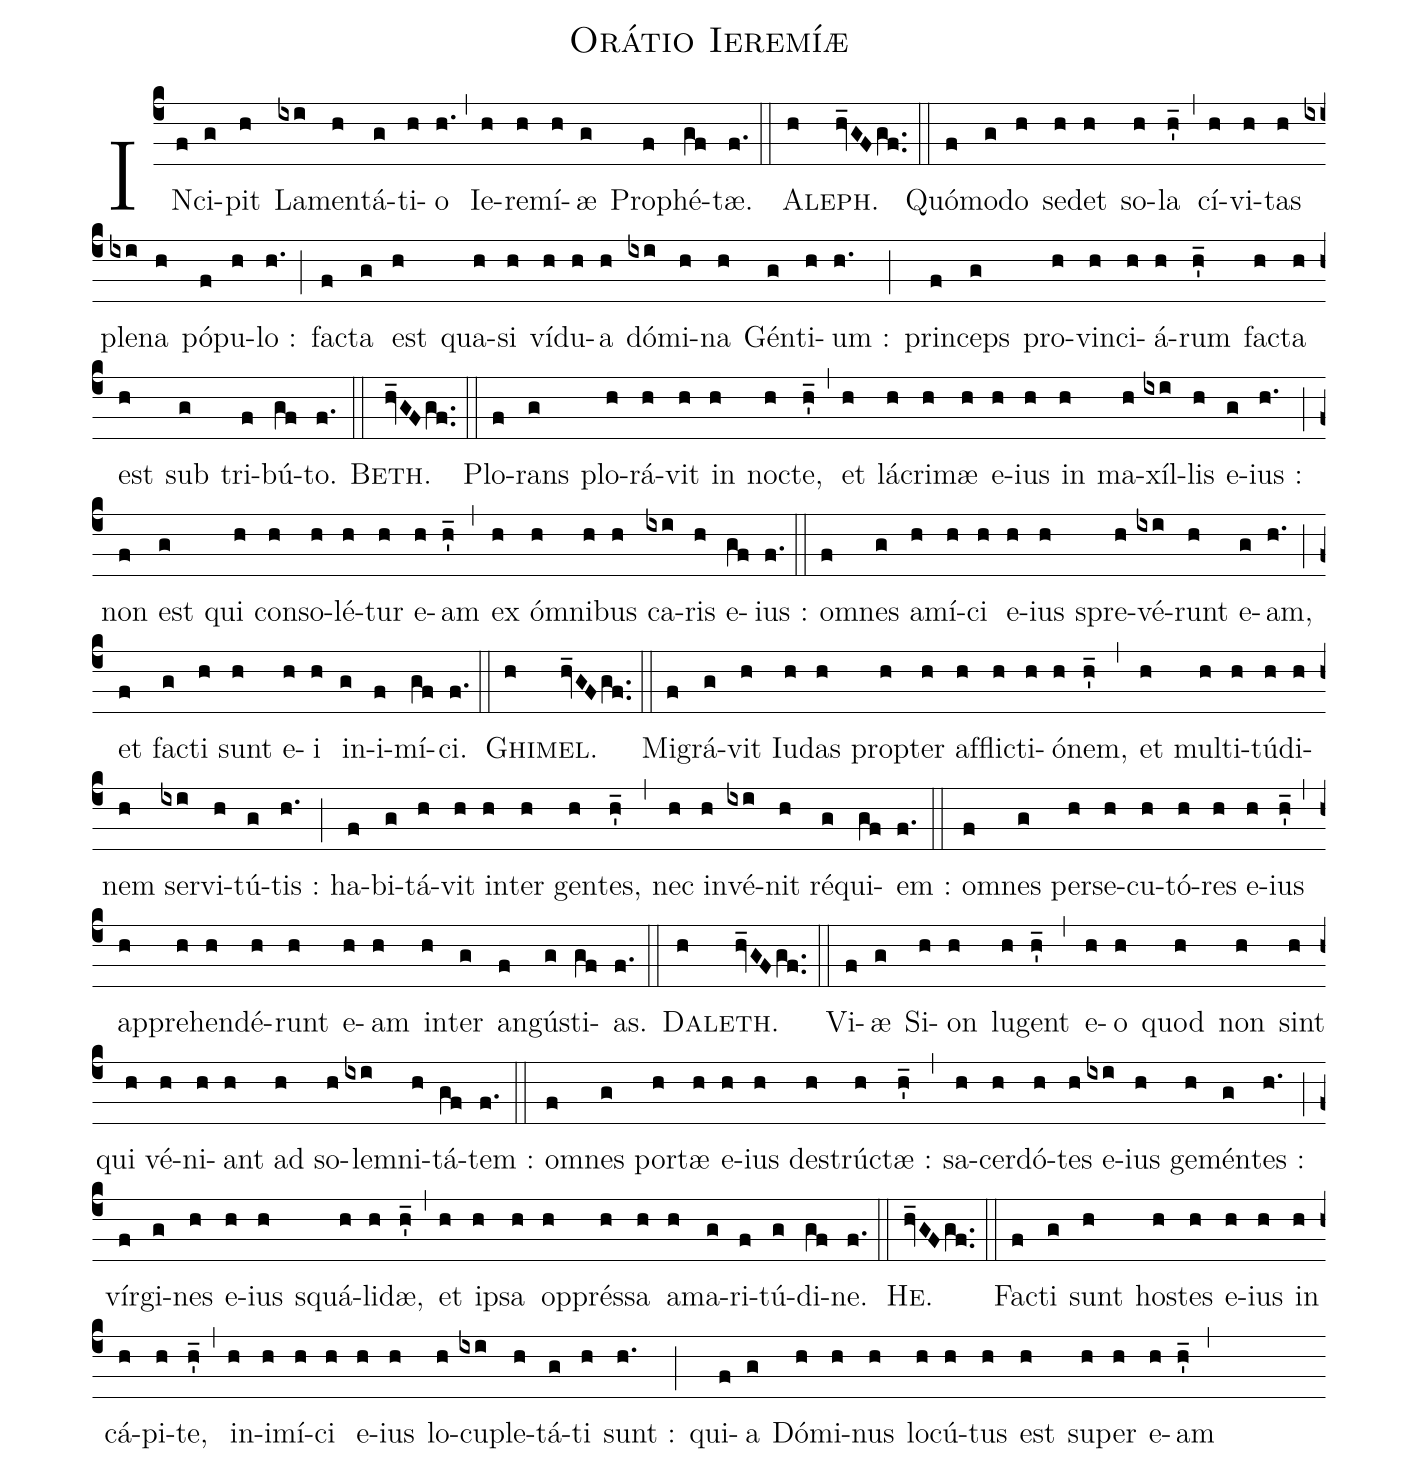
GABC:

name:Orátio Ieremíæ;
%%
(c4) IN(f)ci(g)pit(h) La(ixi)men(h)tá(g)ti(h)o(h.) (,)
Ie(h)re(h)mí(h)æ(g) Pro(f)phé(gf)tæ.(f.) (::)

A(h)<v>\textsc{leph}</v>.(hv_GFgf..) (::)

Quó(f)mo(g)do(h) se(h)det(h) so(h)la(h'_) (,)
cí(h)vi(h)tas(h) ple(ixi)na(h) pó(f)pu(h)lo :(h.) (;)
fa(f)cta(g) est(h) qua(h)si(h) ví(h)du(h)a(h) dó(ixi)mi(h)na(h) Gén(g)ti(h)um :(h.) (;)
prin(f)ceps(g) pro(h)vin(h)ci(h)á(h)rum(h'_) fa(h)cta(h) est(h) sub(g) tri(f)bú(gf)to.(f.) (::)

B<v>\textsc{eth}</v>.(hv_GFgf..) (::)

Plo(f)rans(g) plo(h)rá(h)vit(h) in(h) no(h)cte,(h'_) (,)
et(h) lá(h)cri(h)mæ(h) e(h)ius(h) in(h) ma(h)xíl(ixi)lis(h) e(g)ius :(h.) (;)
non(f) est(g) qui(h) con(h)so(h)lé(h)tur(h) e(h)am(h'_) (,)
ex(h) ó(h)mni(h)bus(h) ca(ixi)ris(h) e(gf)ius :(f.) (::)
o(f)mnes(g) a(h)mí(h)ci(h) e(h)ius(h) spre(h)vé(ixi)runt(h) e(g)am,(h.) (;)
et(f) fa(g)cti(h) sunt(h) e(h)i(h) in(g)i(f)mí(gf)ci.(f.) (::)

G<v>\textsc{hi}</v>(h)<v>\textsc{mel}</v>.(hv_GFgf..) (::)

Mi(f)grá(g)vit(h) Iu(h)das(h) pro(h)pter(h) af(h)fli(h)cti(h)ó(h)nem,(h'_) (,)
et(h) mul(h)ti(h)tú(h)di(h)nem(h) ser(ixi)vi(h)tú(g)tis :(h.) (;)
ha(f)bi(g)tá(h)vit(h) in(h)ter(h) gen(h)tes,(h'_) (,)
nec(h) in(h)vé(ixi)nit(h) ré(g)qui(gf)em :(f.) (::)
o(f)mnes(g) per(h)se(h)cu(h)tó(h)res(h) e(h)ius(h'_) (,)
ap(h)pre(h)hen(h)dé(h)runt(h) e(h)am(h) in(h)ter(g) an(f)gú(g)sti(gf)as.(f.) (::)

D<v>\textsc{a}</v>(h)<v>\textsc{leth}</v>.(hv_GFgf..) (::)

Vi(f)æ(g) Si(h)on(h) lu(h)gent(h'_) (,)
e(h)o(h) quod(h) non(h) sint(h) qui(h) vé(h)ni(h)ant(h) ad(h) so(h)le(ixi)mni(h)tá(gf)tem :(f.) (::)
o(f)mnes(g) por(h)tæ(h) e(h)ius(h) de(h)strú(h)ctæ :(h'_) (,)
sa(h)cer(h)dó(h)tes(h) e(ixi)ius(h) ge(h)mén(g)tes :(h.) (;)
vír(f)gi(g)nes(h) e(h)ius(h) squá(h)li(h)dæ,(h'_) (,)
et(h) i(h)psa(h) op(h)prés(h)sa(h) a(h)ma(g)ri(f)tú(g)di(gf)ne.(f.) (::)

H<v>\textsc{e}</v>.(hv_GFgf..) (::)

Fa(f)cti(g) sunt(h) ho(h)stes(h) e(h)ius(h) in(h) cá(h)pi(h)te,(h'_) (,)
in(h)i(h)mí(h)ci(h) e(h)ius(h) lo(h)cu(ixi)ple(h)tá(g)ti(h) sunt :(h.) (;)
qui(f)a(g) Dó(h)mi(h)nus(h) lo(h)cú(h)tus(h) est(h) su(h)per(h) e(h)am(h'_) (,)
